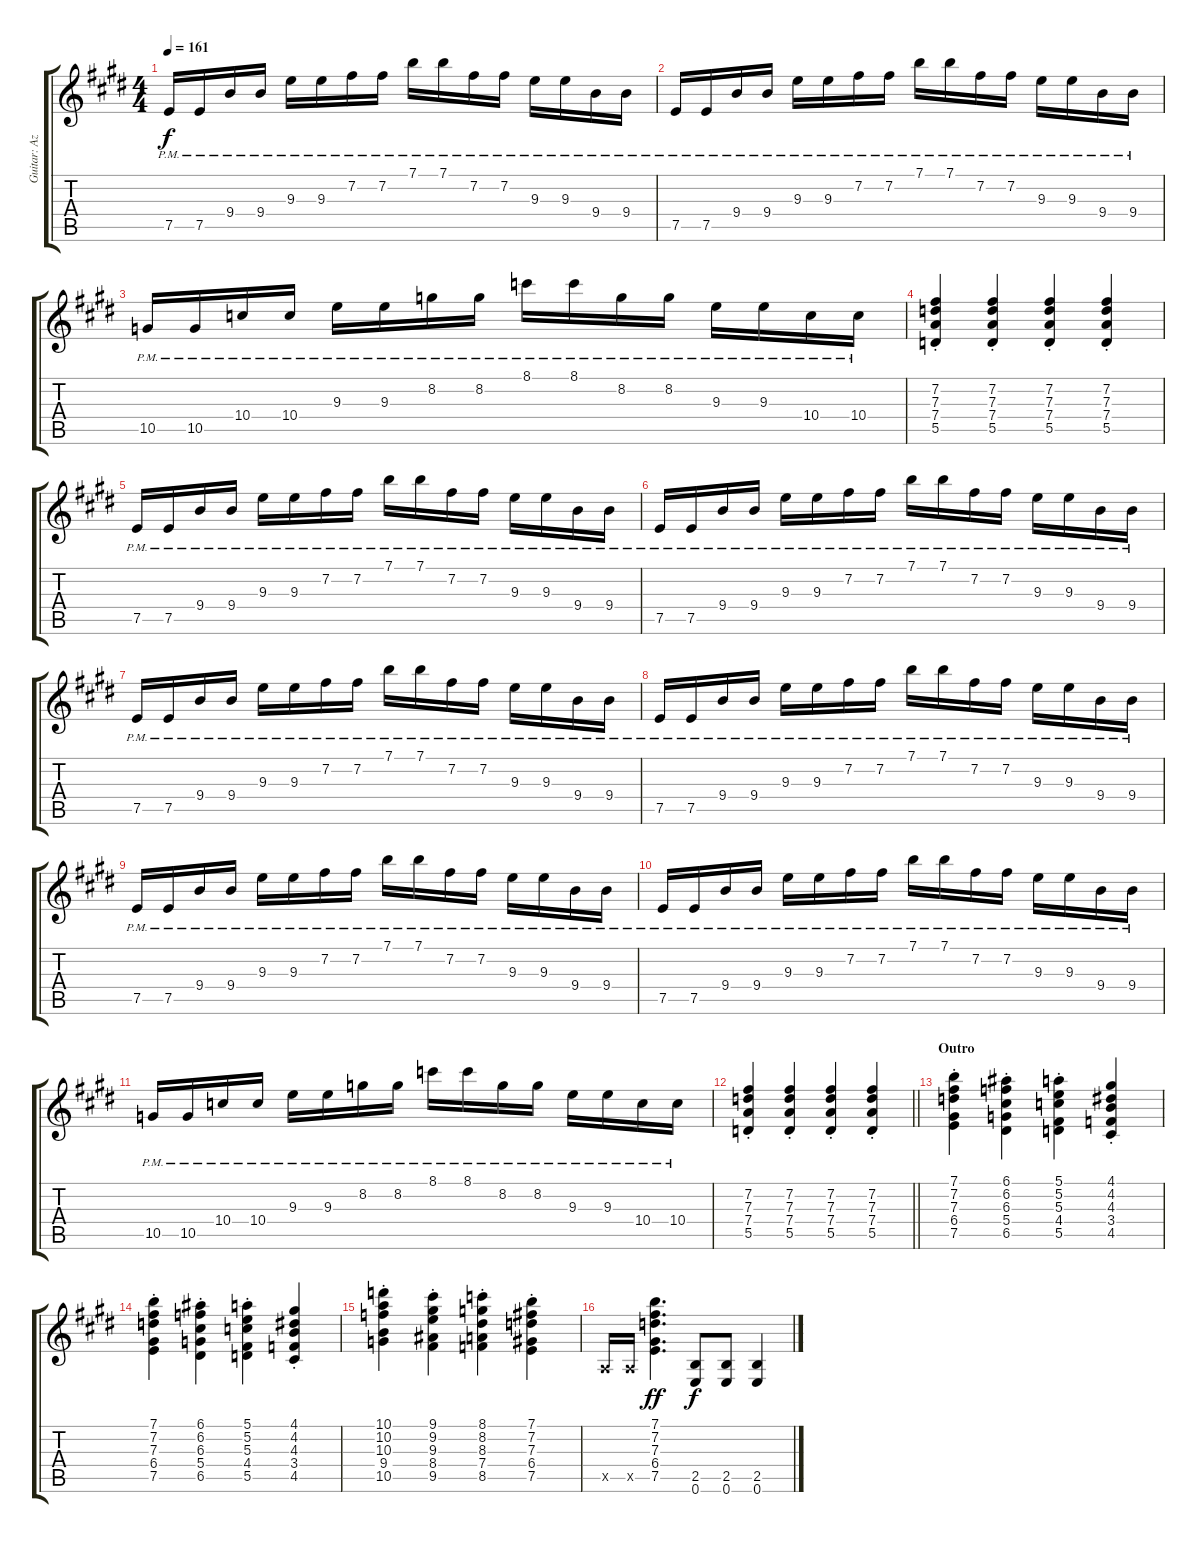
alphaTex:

\track ("Guitar: Azusa Nakano" "Guitar: Az") {instrument distortionguitar}
\staff {score tabs}
\tuning (E4 B3 G3 D3 A2 E2) {hide}
\ts (4 4)
\tempo 161
\clef g2
\ks e
7.5{pm}.16{dy f} 7.5{pm}.16 9.4{pm}.16 9.4{pm}.16 9.3{pm}.16 9.3{pm}.16 7.2{pm}.16 7.2{pm}.16 7.1{pm}.16 7.1{pm}.16 7.2{pm}.16 7.2{pm}.16 9.3{pm}.16 9.3{pm}.16 9.4{pm}.16 9.4{pm}.16 |
7.5{pm}.16 7.5{pm}.16 9.4{pm}.16 9.4{pm}.16 9.3{pm}.16 9.3{pm}.16 7.2{pm}.16 7.2{pm}.16 7.1{pm}.16 7.1{pm}.16 7.2{pm}.16 7.2{pm}.16 9.3{pm}.16 9.3{pm}.16 9.4{pm}.16 9.4{pm}.16 |
10.5{pm}.16 10.5{pm}.16 10.4{pm}.16 10.4{pm}.16 9.3{pm}.16 9.3{pm}.16 8.2{pm}.16 8.2{pm}.16 8.1{pm}.16 8.1{pm}.16 8.2{pm}.16 8.2{pm}.16 9.3{pm}.16 9.3{pm}.16 10.4{pm}.16 10.4{pm}.16 |
(7.2{st} 7.3{st} 7.4{st} 5.5{st}).4 (7.2{st} 7.3{st} 7.4{st} 5.5{st}).4 (7.2{st} 7.3{st} 7.4{st} 5.5{st}).4 (7.2{st} 7.3{st} 7.4{st} 5.5{st}).4 |
7.5{pm}.16 7.5{pm}.16 9.4{pm}.16 9.4{pm}.16 9.3{pm}.16 9.3{pm}.16 7.2{pm}.16 7.2{pm}.16 7.1{pm}.16 7.1{pm}.16 7.2{pm}.16 7.2{pm}.16 9.3{pm}.16 9.3{pm}.16 9.4{pm}.16 9.4{pm}.16 |
7.5{pm}.16 7.5{pm}.16 9.4{pm}.16 9.4{pm}.16 9.3{pm}.16 9.3{pm}.16 7.2{pm}.16 7.2{pm}.16 7.1{pm}.16 7.1{pm}.16 7.2{pm}.16 7.2{pm}.16 9.3{pm}.16 9.3{pm}.16 9.4{pm}.16 9.4{pm}.16 |
7.5{pm}.16 7.5{pm}.16 9.4{pm}.16 9.4{pm}.16 9.3{pm}.16 9.3{pm}.16 7.2{pm}.16 7.2{pm}.16 7.1{pm}.16 7.1{pm}.16 7.2{pm}.16 7.2{pm}.16 9.3{pm}.16 9.3{pm}.16 9.4{pm}.16 9.4{pm}.16 |
7.5{pm}.16 7.5{pm}.16 9.4{pm}.16 9.4{pm}.16 9.3{pm}.16 9.3{pm}.16 7.2{pm}.16 7.2{pm}.16 7.1{pm}.16 7.1{pm}.16 7.2{pm}.16 7.2{pm}.16 9.3{pm}.16 9.3{pm}.16 9.4{pm}.16 9.4{pm}.16 |
7.5{pm}.16 7.5{pm}.16 9.4{pm}.16 9.4{pm}.16 9.3{pm}.16 9.3{pm}.16 7.2{pm}.16 7.2{pm}.16 7.1{pm}.16 7.1{pm}.16 7.2{pm}.16 7.2{pm}.16 9.3{pm}.16 9.3{pm}.16 9.4{pm}.16 9.4{pm}.16 |
7.5{pm}.16 7.5{pm}.16 9.4{pm}.16 9.4{pm}.16 9.3{pm}.16 9.3{pm}.16 7.2{pm}.16 7.2{pm}.16 7.1{pm}.16 7.1{pm}.16 7.2{pm}.16 7.2{pm}.16 9.3{pm}.16 9.3{pm}.16 9.4{pm}.16 9.4{pm}.16 |
10.5{pm}.16 10.5{pm}.16 10.4{pm}.16 10.4{pm}.16 9.3{pm}.16 9.3{pm}.16 8.2{pm}.16 8.2{pm}.16 8.1{pm}.16 8.1{pm}.16 8.2{pm}.16 8.2{pm}.16 9.3{pm}.16 9.3{pm}.16 10.4{pm}.16 10.4{pm}.16 |
\barLineRight lightlight
(7.2{st} 7.3{st} 7.4{st} 5.5{st}).4 (7.2{st} 7.3{st} 7.4{st} 5.5{st}).4 (7.2{st} 7.3{st} 7.4{st} 5.5{st}).4 (7.2{st} 7.3{st} 7.4{st} 5.5{st}).4 |
\section ("" "Outro")
(7.1{st} 7.2{st} 7.3{st} 6.4{st} 7.5{st}).4 (6.1{st} 6.2{st} 6.3{st} 5.4{st} 6.5{st}).4 (5.1{st} 5.2{st} 5.3{st} 4.4{st} 5.5{st}).4 (4.1{st} 4.2{st} 4.3{st} 3.4{st} 4.5{st}).4 |
(7.1{st} 7.2{st} 7.3{st} 6.4{st} 7.5{st}).4 (6.1{st} 6.2{st} 6.3{st} 5.4{st} 6.5{st}).4 (5.1{st} 5.2{st} 5.3{st} 4.4{st} 5.5{st}).4 (4.1{st} 4.2{st} 4.3{st} 3.4{st} 4.5{st}).4 |
(10.1{st} 10.2{st} 10.3{st} 9.4{st} 10.5{st}).4 (9.1{st} 9.2{st} 9.3{st} 8.4{st} 9.5{st}).4 (8.1{st} 8.2{st} 8.3{st} 7.4{st} 8.5{st}).4 (7.1{st} 7.2{st} 7.3{st} 6.4{st} 7.5{st}).4 |
0.5{x}.16 0.5{x}.16 (7.1 7.2 7.3 6.4 7.5).4{d dy ff} (2.5 0.6).8{dy f} (2.5 0.6).8 (2.5 0.6).4
